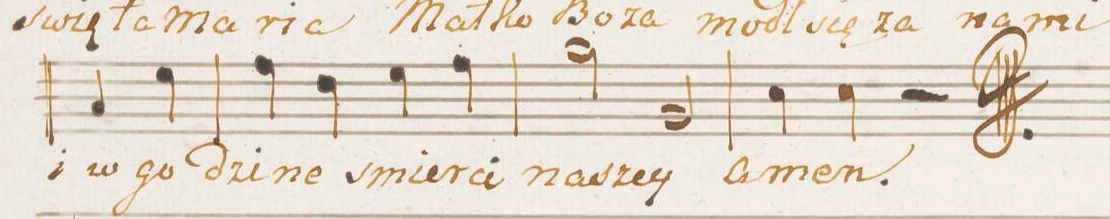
**kern	**text
*I"Basso.	*
*clefF4	*
*k[b-e-a-]	*
*met(c)	*
*M4/4	*
4C/	i
4G\	w_go-
=18	=18
4A-\	-dzi-
4F\	-ne
4G\	smier-
4A-\	-ci
=19	=19
2B-\	na-
2BB-/	-szey
=20	=20
4E-\	A-
4E-\	-men.
2r	.
==	==
*-	*-
